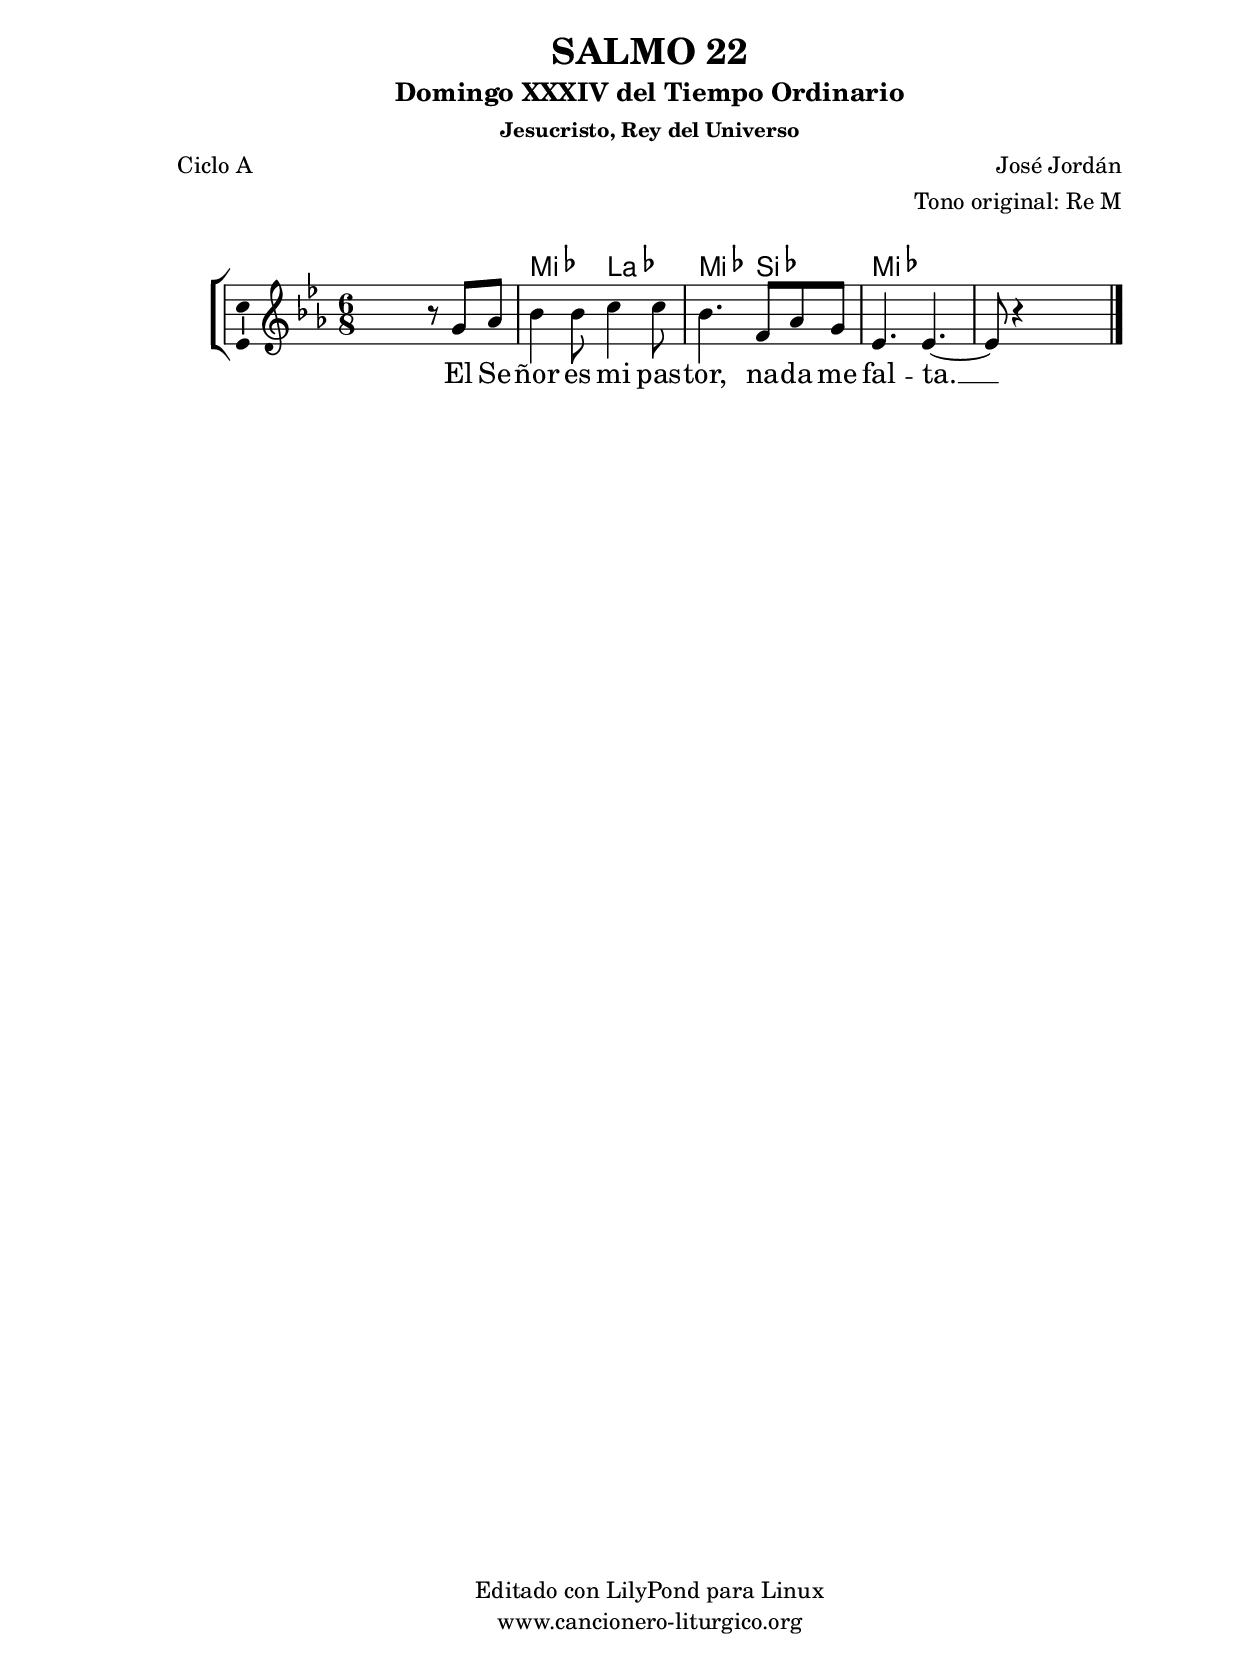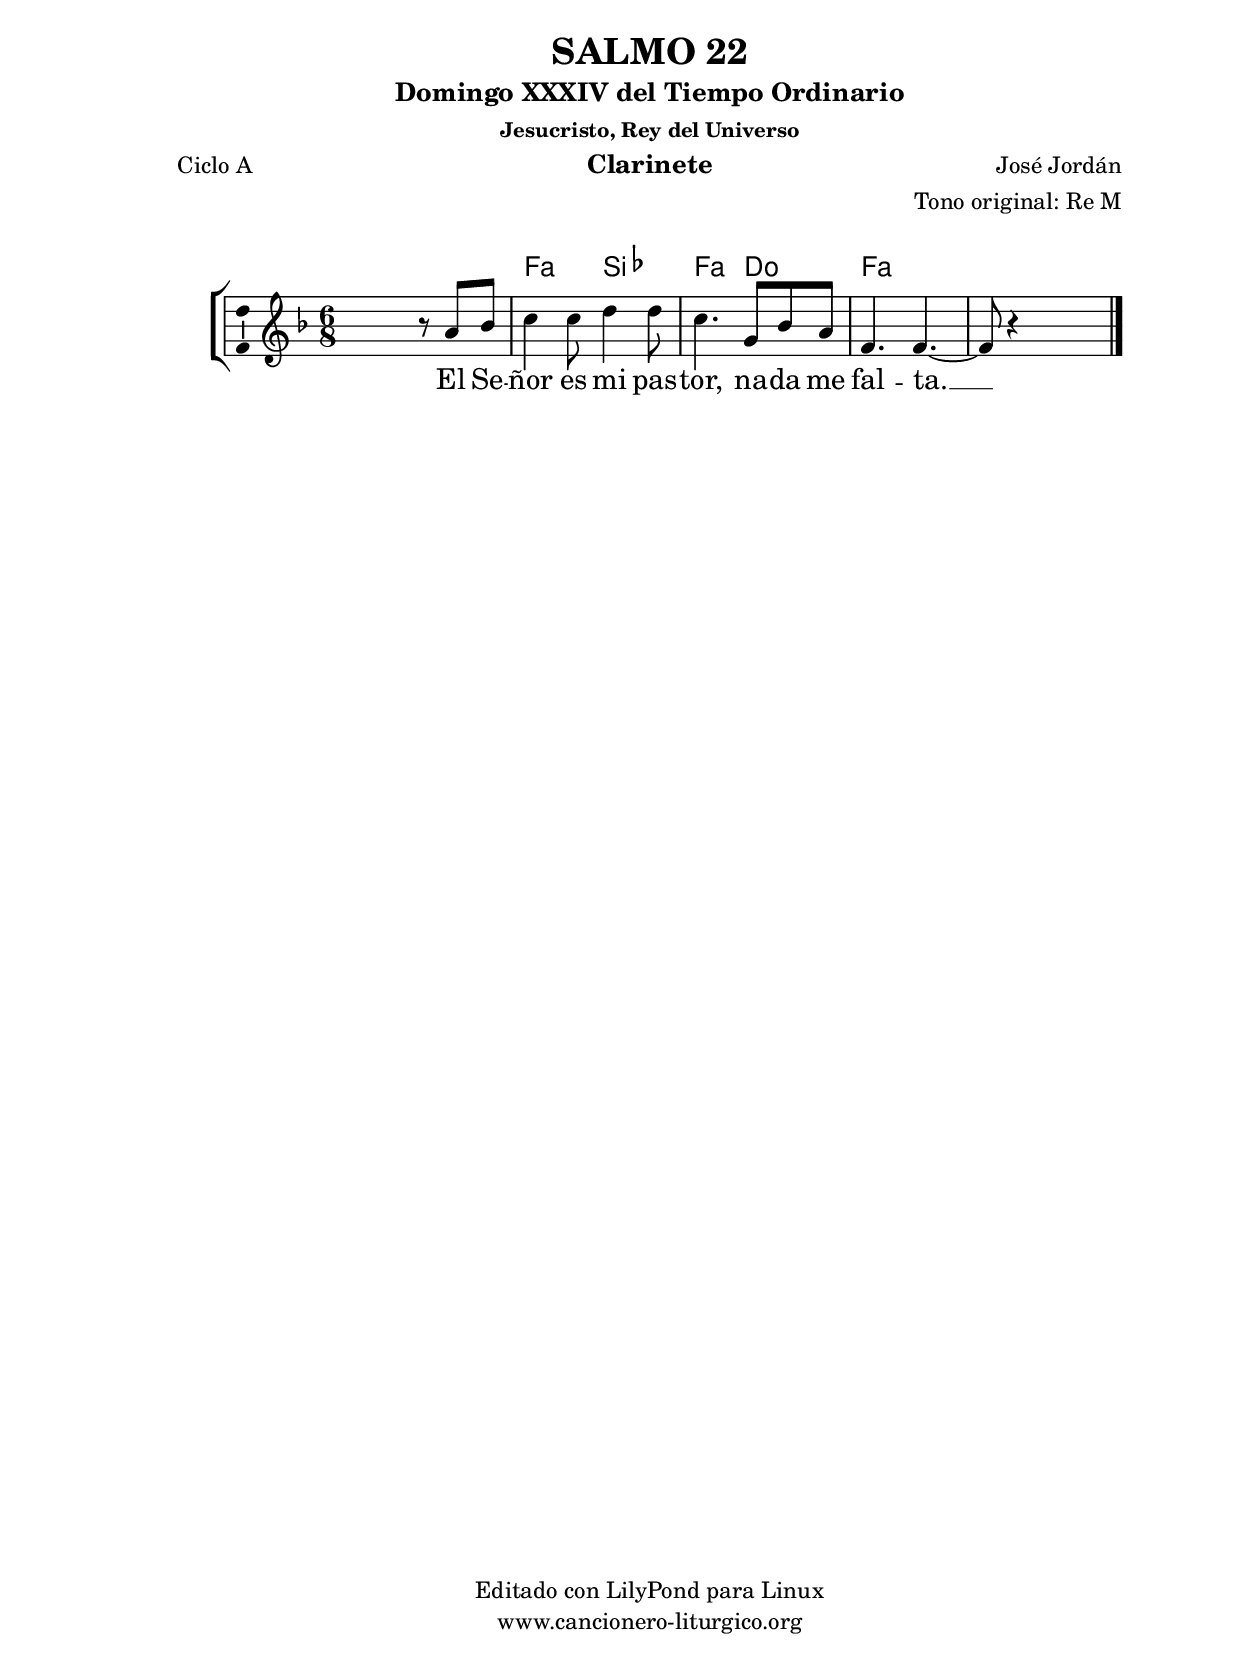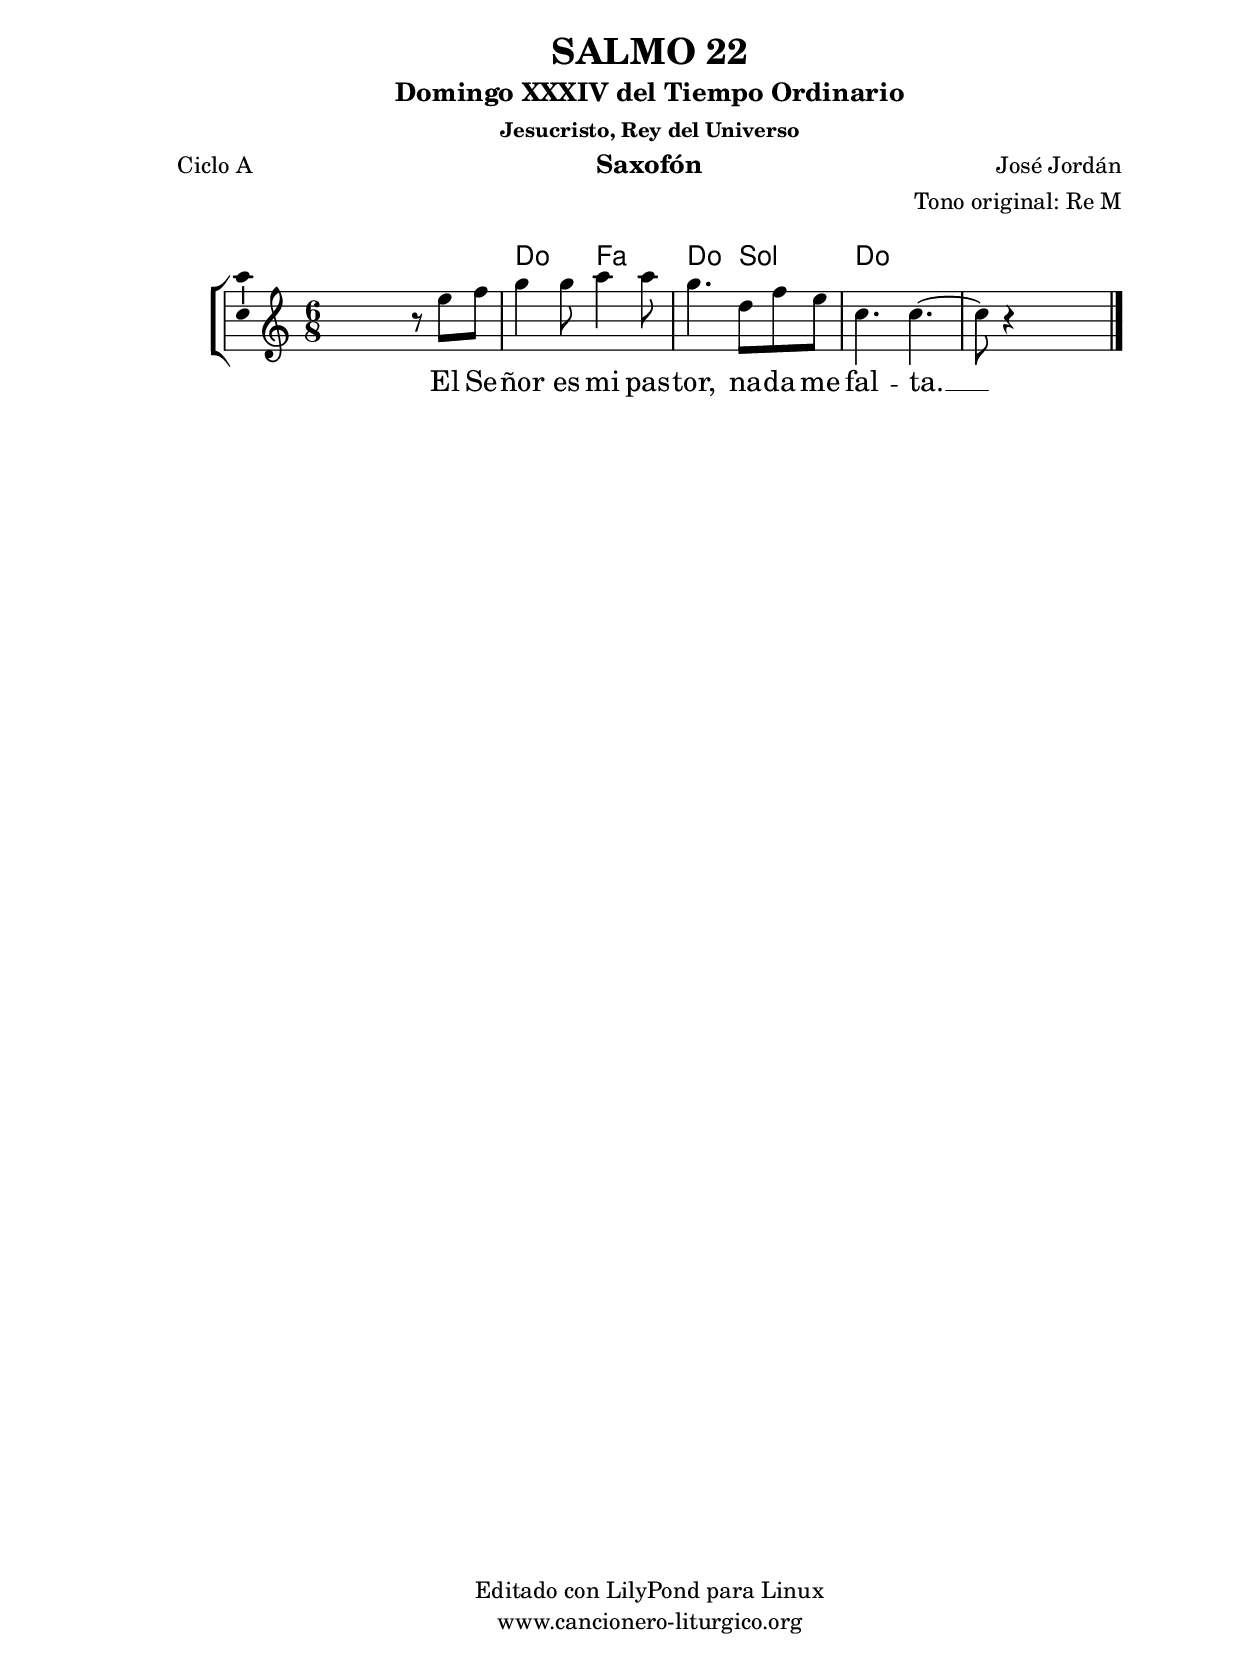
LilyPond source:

%
%para convertir .midi en .wav:
%timidity filename.midi -Ow -o finename.wav
%
%
%Para convertir de .wav a .mp3:
%lame -h -m j filename.wav
%
%
%para escuchar el midi:
%timidity nombrefichero.midi
%


%versión de lilypond para la que se ha escrito esta partitura:
\version "2.16.0"

	%Tamaño papel
	#(set-default-paper-size "a4")
	%Tamaño partitura
	#(set-global-staff-size 20)
	%No responde al pulsar sobre una nota
	#(ly:set-option 'point-and-click #f)

%parámetros del encabezamiento:
\header {
	title = "SALMO 22"
	subtitle = "Domingo XXXIV del Tiempo Ordinario"
	subsubtitle = "Jesucristo, Rey del Universo"
	composer = "José Jordán"
	poet = "Ciclo A"
	meter = ""
	arranger = "Tono original: Re M"
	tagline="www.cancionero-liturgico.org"
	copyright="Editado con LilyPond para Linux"
	tiempo = "Ordinario"
	usos = "Salmo"
	letra = "El Señor es mi pastor, nada me falta."
	}

%parámetros asociados al papel:
\paper  {
	oddHeaderMarkup = \markup {\fill-line { \on-the-fly #not-first-page \fromproperty #'header:title \on-the-fly #not-first-page \fromproperty #'header:composer }}
	evenHeaderMarkup = \markup {\fill-line { \fromproperty #'header:composer \fromproperty #'header:title }}
	#(set-paper-size "a4")
	print-page-number = ##f
	first-page-number = 1
	print-first-page-number = ##f
%	head-separation = 3.0 \cm
	top-margin = 2.0 \cm
	bottom-margin = 0.5\cm
%%%	bottom-margin = -1.0\cm
	left-margin = 3.0 \cm
	line-width = 16.0 \cm 
	indent = 8\mm
	interscoreline = 2.\mm
	between-system-space = 15\mm
%	para que las partituras no llenen la hoja:
	ragged-bottom = ##t
%	idem para la última hoja:
	ragged-last-bottom = ##f
%	para que las partituras llenen el ancho del papel:
	ragged-last = ##f
	after-title-space = 2.5 \cm
%page-count=1
%system-count=8

	%Flexible Vertical Spacing
%	markup-markup-spacing =
%	#'((basic-distance . 15) (minimum-distance . 15) (padding . 3))
	markup-system-spacing =
	#'((basic-distance . 15) (minimum-distance . 15) (padding . 3))
	system-system-spacing =
	#'((basic-distance . 15) (minimum-distance . 15) (padding . 3))
	score-system-spacing =
	#'((basic-distance . 15) (minimum-distance . 15) (padding . 5))
%	top-system-spacing = % header
%	#'((basic-distance . 8) (minimum-distance . 0) (padding . 3))
%	top-markup-spacing =
%	#'((basic-distance . 20) (minimum-distance . 20) (padding . 3))
	last-bottom-spacing = % footer
	#'((basic-distance . 5) (minimum-distance . 5) (padding . 3))
%	score-markup-spacing =
%	#'((basic-distance . 16) (minimum-distance . 13) (padding . 3))

	}


%parámetros que afectan a toda la partitura:
global =  {
	%clave de sol (G):
	\clef G
	%armadura:
	\transpose d ees
	\key d \major
	\tempo 4.=60
	\set Score.tempoHideNote = ##t
	}


acordes = {
	\italianChords
	\chordmode {
	\transpose d ees
{

s2.
d4. g d a d s d s

	}
	}
}

melodia = 
	\transpose d ees
{
	\relative c'{

	\time 6/8

s4. r8 fis8 g
a4 a8 b4 b8
a4. e8 g fis
d4. d~
d8 r4 s4.

	\bar "|."
	}
	}


texto = \lyricmode {
El Se -- ñor es mi pas -- tor, na -- da me fal -- ta. __
	}


acordesStaff = \context ChordNames = acordesStaff <<
	\set chordChanges = ##t
	\acordes
	>>


vozStaff = \context Voice = vozStaff
\with {\consists "Ambitus_engraver"}
<<
%	\set Staff.instrumentName = ""
%	\set Staff.shortInstrumentName = ""
%	\set Staff.midiInstrument = #"clarinet"
%	\set Staff.midiInstrument = #"cello"
%	\set Staff.midiInstrument = #"flute"
	\set Staff.midiInstrument = #"electric guitar (jazz)"
%	\set Staff.midiInstrument = #"english horn"
%	\set Staff.midiInstrument = #"violin"
%	\set Staff.midiInstrument = #"glockenspiel"
	\set Staff.midiMinimumVolume = #0.7
	\set Staff.midiMaximumVolume = #0.9
	\global
	\melodia
	>>


textoStaff = \context Lyrics = textoStaff <<
	\lyricsto vozStaff \texto
	>>

\book {
	\score {
		\context ChoirStaff {
			\override StaffGroup.SystemStartBracket #'collapse-height = #1
			\override Score.SystemStartBar #'collapse-height = #1
			<<
			\acordesStaff
			\vozStaff
			\textoStaff
			>>
			}
		\layout {
	    		\context {
				\Lyrics
				\override LyricText #'font-size = #2
				}
	   		 \context {
				\Score
				%fontSize = #3
				\override StaffSymbol #'staff-space = #(magstep +3)
				%\override Beam #'thickness = #0.55
				%\override SpacingSpanner #'spacing-increment = #1.0
				%\override Slur #'height-limit = #1.5
				}
			}
		}
	\score {
		\unfoldRepeats
		\context ChoirStaff {
			<<
			\acordesStaff
			\vozStaff
			>>
			}
		\midi {
	  		\context {
	  			\Score
				tempoWholesPerMinute = #(ly:make-moment 70 4)
				}
			}
		}
	}

%Partitura para clarinete
#(define output-suffix "C")
\book {
	\header{
		instrument = "Clarinete"
		}
	\score {
		\context ChoirStaff {
			\override StaffGroup.SystemStartBracket #'collapse-height = #1
			\override Score.SystemStartBar #'collapse-height = #1
\transpose c d
			<<
			\acordesStaff
			\vozStaff
			\textoStaff
			>>
			}
		\layout {
	    		\context {
				\Lyrics
				\override LyricText #'font-size = #2
				}
	   		 \context {
				\Score
				%fontSize = #3
				\override StaffSymbol #'staff-space = #(magstep +3)
				%\override Beam #'thickness = #0.55
				%\override SpacingSpanner #'spacing-increment = #1.0
				%\override Slur #'height-limit = #1.5
				}
			}
		}
	}

%Partitura para saxofón
#(define output-suffix "S")
\book {
	\header{
		instrument = "Saxofón"
		}
	\score {
		\context ChoirStaff {
			\override StaffGroup.SystemStartBracket #'collapse-height = #1
			\override Score.SystemStartBar #'collapse-height = #1
\transpose c a
			<<
			\acordesStaff
			\vozStaff
			\textoStaff
			>>
			}
		\layout {
	    		\context {
				\Lyrics
				\override LyricText #'font-size = #2
				}
	   		 \context {
				\Score
				%fontSize = #3
				\override StaffSymbol #'staff-space = #(magstep +3)
				%\override Beam #'thickness = #0.55
				%\override SpacingSpanner #'spacing-increment = #1.0
				%\override Slur #'height-limit = #1.5
				}
			}
		}
	}

